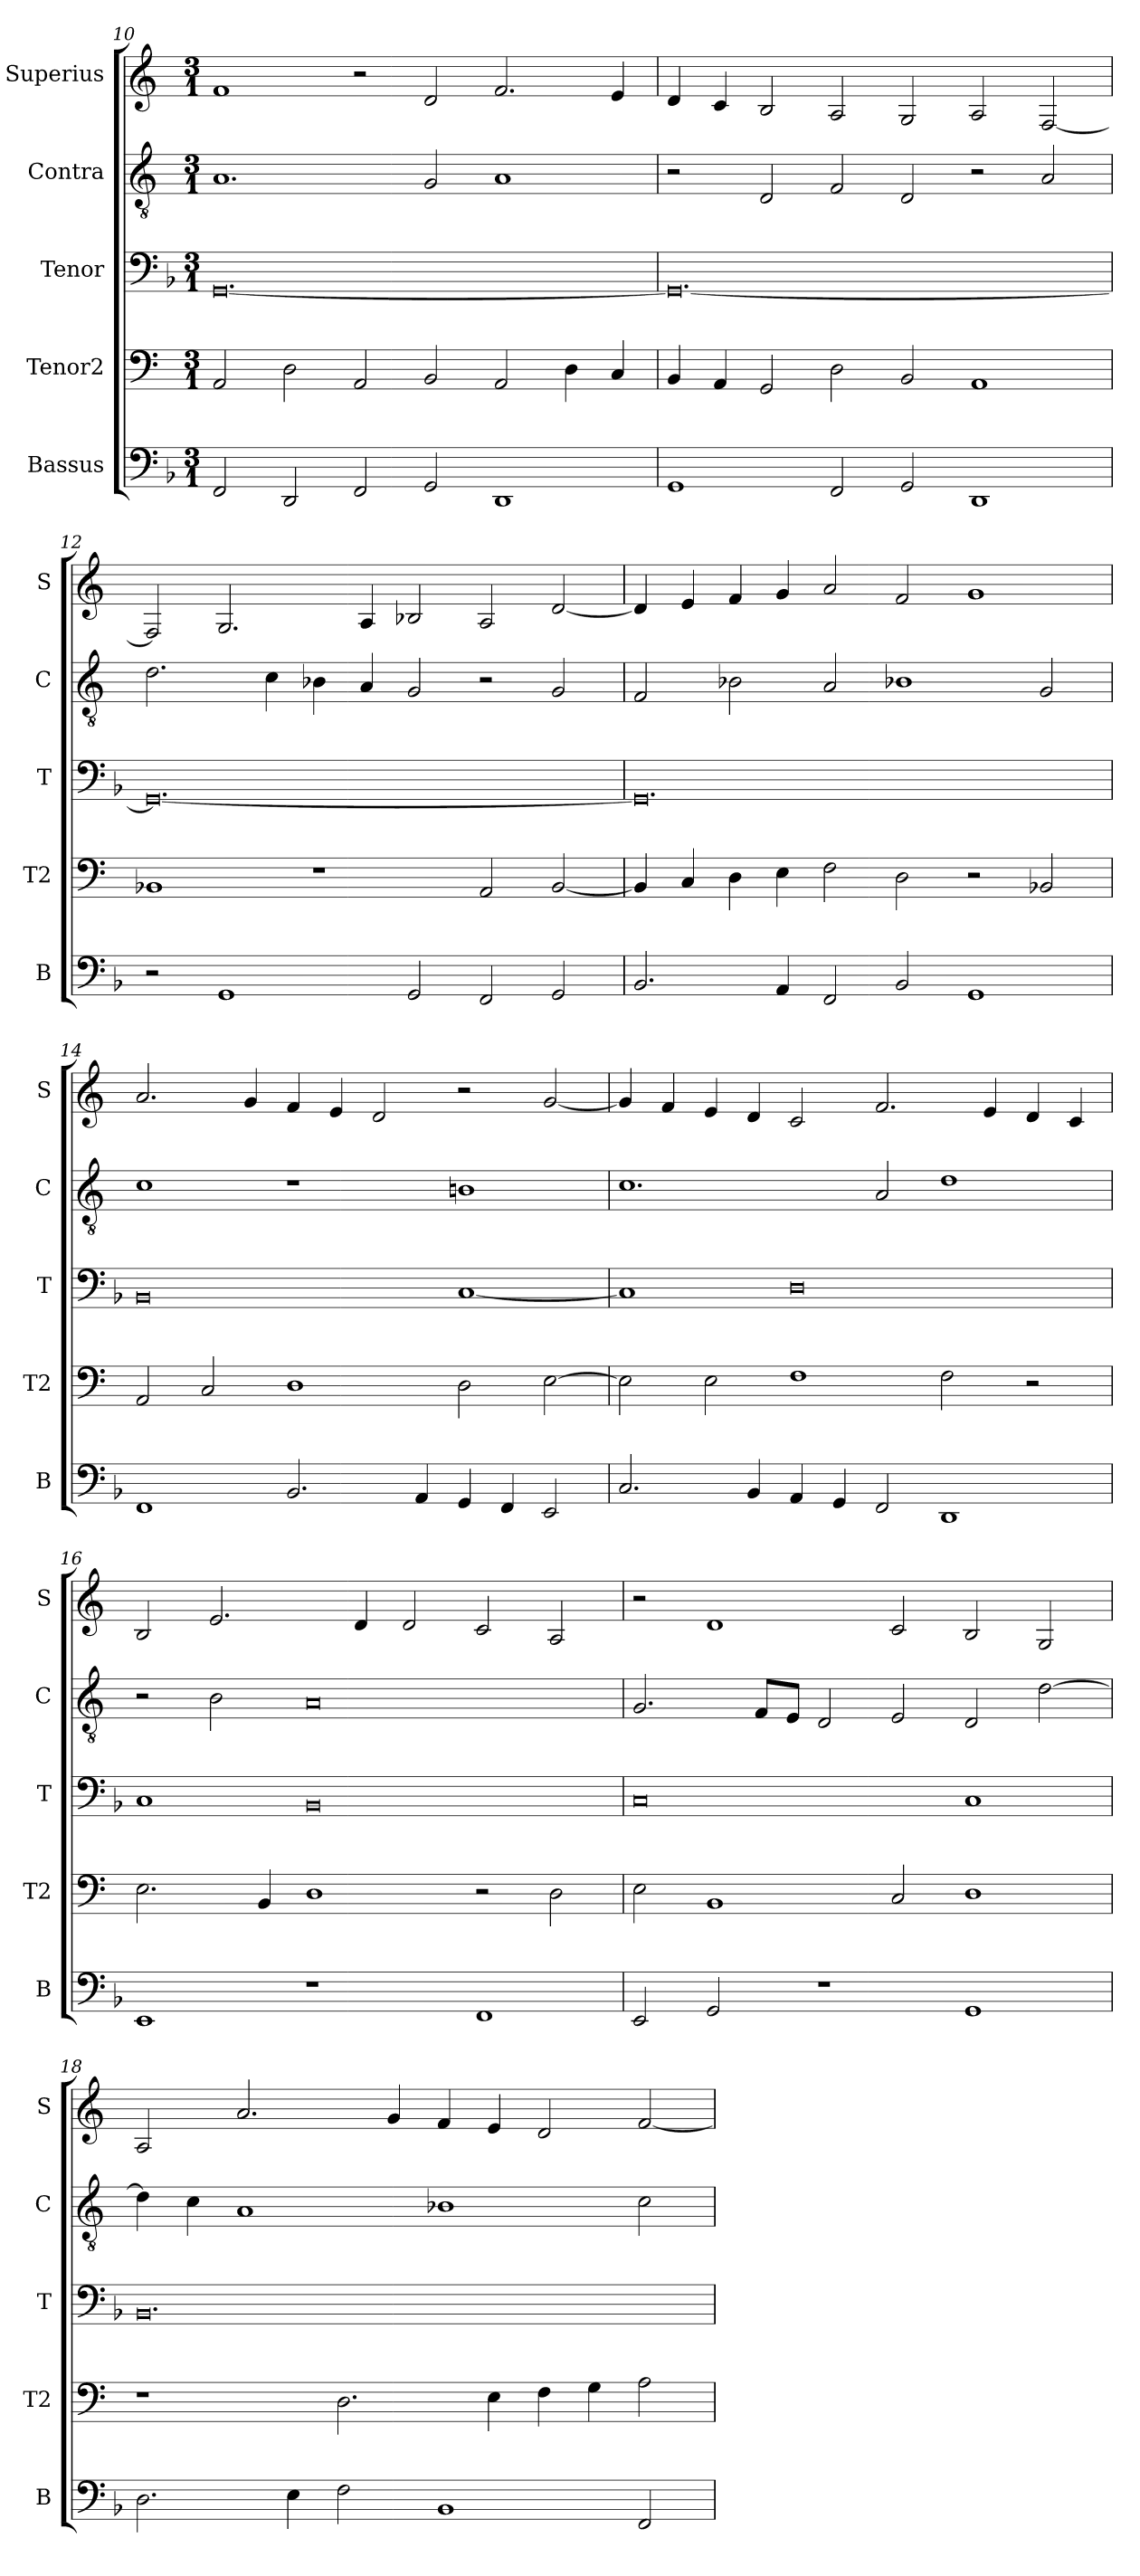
**kern	**kern	**kern	**kern	**kern
*part5	*part4	*part3	*part2	*part1
*staff5	*staff4	*staff3	*staff2	*staff1
*I"Bassus	*I"Tenor2	*I"Tenor	*I"Contra	*I"Superius
*I'B	*I'T2	*I'T	*I'C	*I'S
*clefF4	*clefF4	*clefF4	*clefGv2	*clefG2
*k[b-]	*k[]	*k[b-]	*k[]	*k[]
*M3/1	*M3/1	*M3/1	*M3/1	*M3/1
=10	=10	=10	=10	=10
2FF/	2AA/	[0.GG	1.A	1f
2DD/	2D\	.	.	.
2FF/	2AA/	.	.	2r
2GG/	2BB/	.	2G/	2d/
1DD	2AA/	.	1A	2.f/
.	4D\	.	.	.
.	4C/	.	.	4e/
=11	=11	=11	=11	=11
1GG	4BB/	0.GG_	2r	4d/
.	4AA/	.	.	4c/
.	2GG/	.	2D/	2B/
2FF/	2D\	.	2F/	2A/
2GG/	2BB/	.	2D/	2G/
1DD	1AA	.	2r	2A/
.	.	.	2A/	[2F/
=12	=12	=12	=12	=12
2r	1BB-X	0.GG_	2.d\	2F/]
1GG	.	.	.	2.G/
.	.	.	4c\	.
.	1r	.	4B-X\	.
.	.	.	4A/	4A/
2GG/	.	.	2G/	2B-X/
2FF/	2AA/	.	2r	2A/
2GG/	[2BB-/	.	2G/	[2d/
=13	=13	=13	=13	=13
2.BB-/	4BB-/]	0.GG]	2F/	4d/]
.	4C/	.	.	4e/
.	4D\	.	2B-X\	4f/
4AA/	4E\	.	.	4g/
2FF/	2F\	.	2A/	2a/
2BB-/	2D\	.	1B-X	2f/
1GG	2r	.	.	1g
.	2BB-X/	.	2G/	.
=14	=14	=14	=14	=14
1FF	2AA/	0BB-	1c	2.a/
.	2C/	.	.	.
.	.	.	.	4g/
2.BB-/	1D	.	1r	4f/
.	.	.	.	4e/
.	.	.	.	2d/
4AA/	.	.	.	.
4GG/	2D\	[1C	1Bn	2r
4FF/	.	.	.	.
2EE/	[2E\	.	.	[2g/
=15	=15	=15	=15	=15
2.C/	2E\]	1C]	1.c	4g/]
.	.	.	.	4f/
.	2E\	.	.	4e/
4BB-/	.	.	.	4d/
4AA/	1F	0D	.	2c/
4GG/	.	.	.	.
2FF/	.	.	2A/	2.f/
1DD	2F\	.	1d	.
.	.	.	.	4e/
.	2r	.	.	4d/
.	.	.	.	4c/
=16	=16	=16	=16	=16
1EE	2.E\	1C	2r	2B/
.	.	.	2B\	2.e/
.	4BB/	.	.	.
1r	1D	0BB-	0A	.
.	.	.	.	4d/
.	.	.	.	2d/
1FF	2r	.	.	2c/
.	2D\	.	.	2A/
=17	=17	=17	=17	=17
2EE/	2E\	0C	2.G/	2r
2GG/	1BB	.	.	1d
.	.	.	8F/L	.
.	.	.	8E/J	.
1r	.	.	2D/	.
.	2C/	.	2E/	2c/
1GG	1D	1C	2D/	2B/
.	.	.	[2d\	2G/
=18	=18	=18	=18	=18
2.D\	1r	0.BB-	4d\]	2A/
.	.	.	4c\	.
.	.	.	1A	2.a/
4E\	.	.	.	.
2F\	2.D\	.	.	.
.	.	.	.	4g/
1BB-	.	.	1B-X	4f/
.	4E\	.	.	4e/
.	4F\	.	.	2d/
.	4G\	.	.	.
2FF/	2A\	.	2c\	[2f/
=	=	=	=	=
*-	*-	*-	*-	*-
